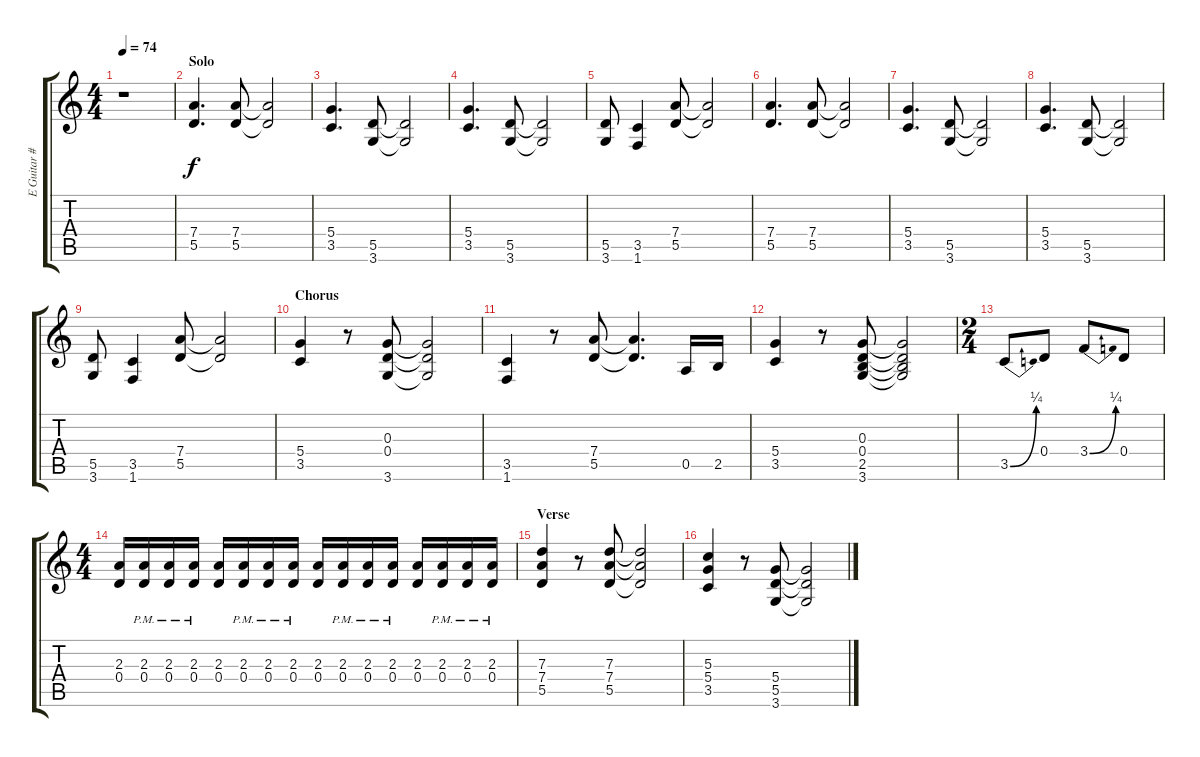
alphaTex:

\track ("E Guitar #2" "E Guitar #") {instrument overdrivenguitar}
\staff {score tabs}
\tuning (E4 B3 G3 D3 A2 E2) {hide}
\ts (4 4)
\tempo 74
\clef g2
\ks c
r.1{dy f} |
\section ("" "Solo")
(7.4 5.5).4{d} (7.4 5.5).8 (7.4{t} 5.5{t}).2 |
(5.4 3.5).4{d} (5.5 3.6).8 (5.5{t} 3.6{t}).2 |
(5.4 3.5).4{d} (5.5 3.6).8 (5.5{t} 3.6{t}).2 |
(5.5 3.6).8 (3.5 1.6).4 (7.4 5.5).8 (7.4{t} 5.5{t}).2 |
(7.4 5.5).4{d} (7.4 5.5).8 (7.4{t} 5.5{t}).2 |
(5.4 3.5).4{d} (5.5 3.6).8 (5.5{t} 3.6{t}).2 |
(5.4 3.5).4{d} (5.5 3.6).8 (5.5{t} 3.6{t}).2 |
(5.5 3.6).8 (3.5 1.6).4 (7.4 5.5).8 (7.4{t} 5.5{t}).2 |
\section ("" "Chorus")
(5.4 3.5).4 r.8 (0.3 0.4 3.6).8 (0.3{t} 0.4{t} 3.6{t}).2 |
(3.5 1.6).4 r.8 (7.4 5.5).8 (7.4{t} 5.5{t}).4{d} 0.5.16 2.5.16 |
(5.4 3.5).4 r.8 (0.3 0.4 2.5 3.6).8 (0.3{t} 0.4{t} 2.5{t} 3.6{t}).2 |
\ts (2 4)
3.5{be (bend 0 0 60 1)}.8 0.4.8 3.4{be (bend 0 0 60 1)}.8 0.4.8 |
\ts (4 4)
(2.3 0.4).16 (2.3{pm} 0.4{pm}).16 (2.3{pm} 0.4{pm}).16 (2.3{pm} 0.4{pm}).16 (2.3 0.4).16 (2.3{pm} 0.4{pm}).16 (2.3{pm} 0.4{pm}).16 (2.3{pm} 0.4{pm}).16 (2.3 0.4).16 (2.3{pm} 0.4{pm}).16 (2.3{pm} 0.4{pm}).16 (2.3{pm} 0.4{pm}).16 (2.3 0.4).16 (2.3{pm} 0.4{pm}).16 (2.3{pm} 0.4{pm}).16 (2.3{pm} 0.4{pm}).16 |
\section ("" "Verse")
(7.3 7.4 5.5).4 r.8 (7.3 7.4 5.5).8 (7.3{t} 7.4{t} 5.5{t}).2 |
(5.3 5.4 3.5).4 r.8 (5.4 5.5 3.6).8 (5.4{t} 5.5{t} 3.6{t}).2
